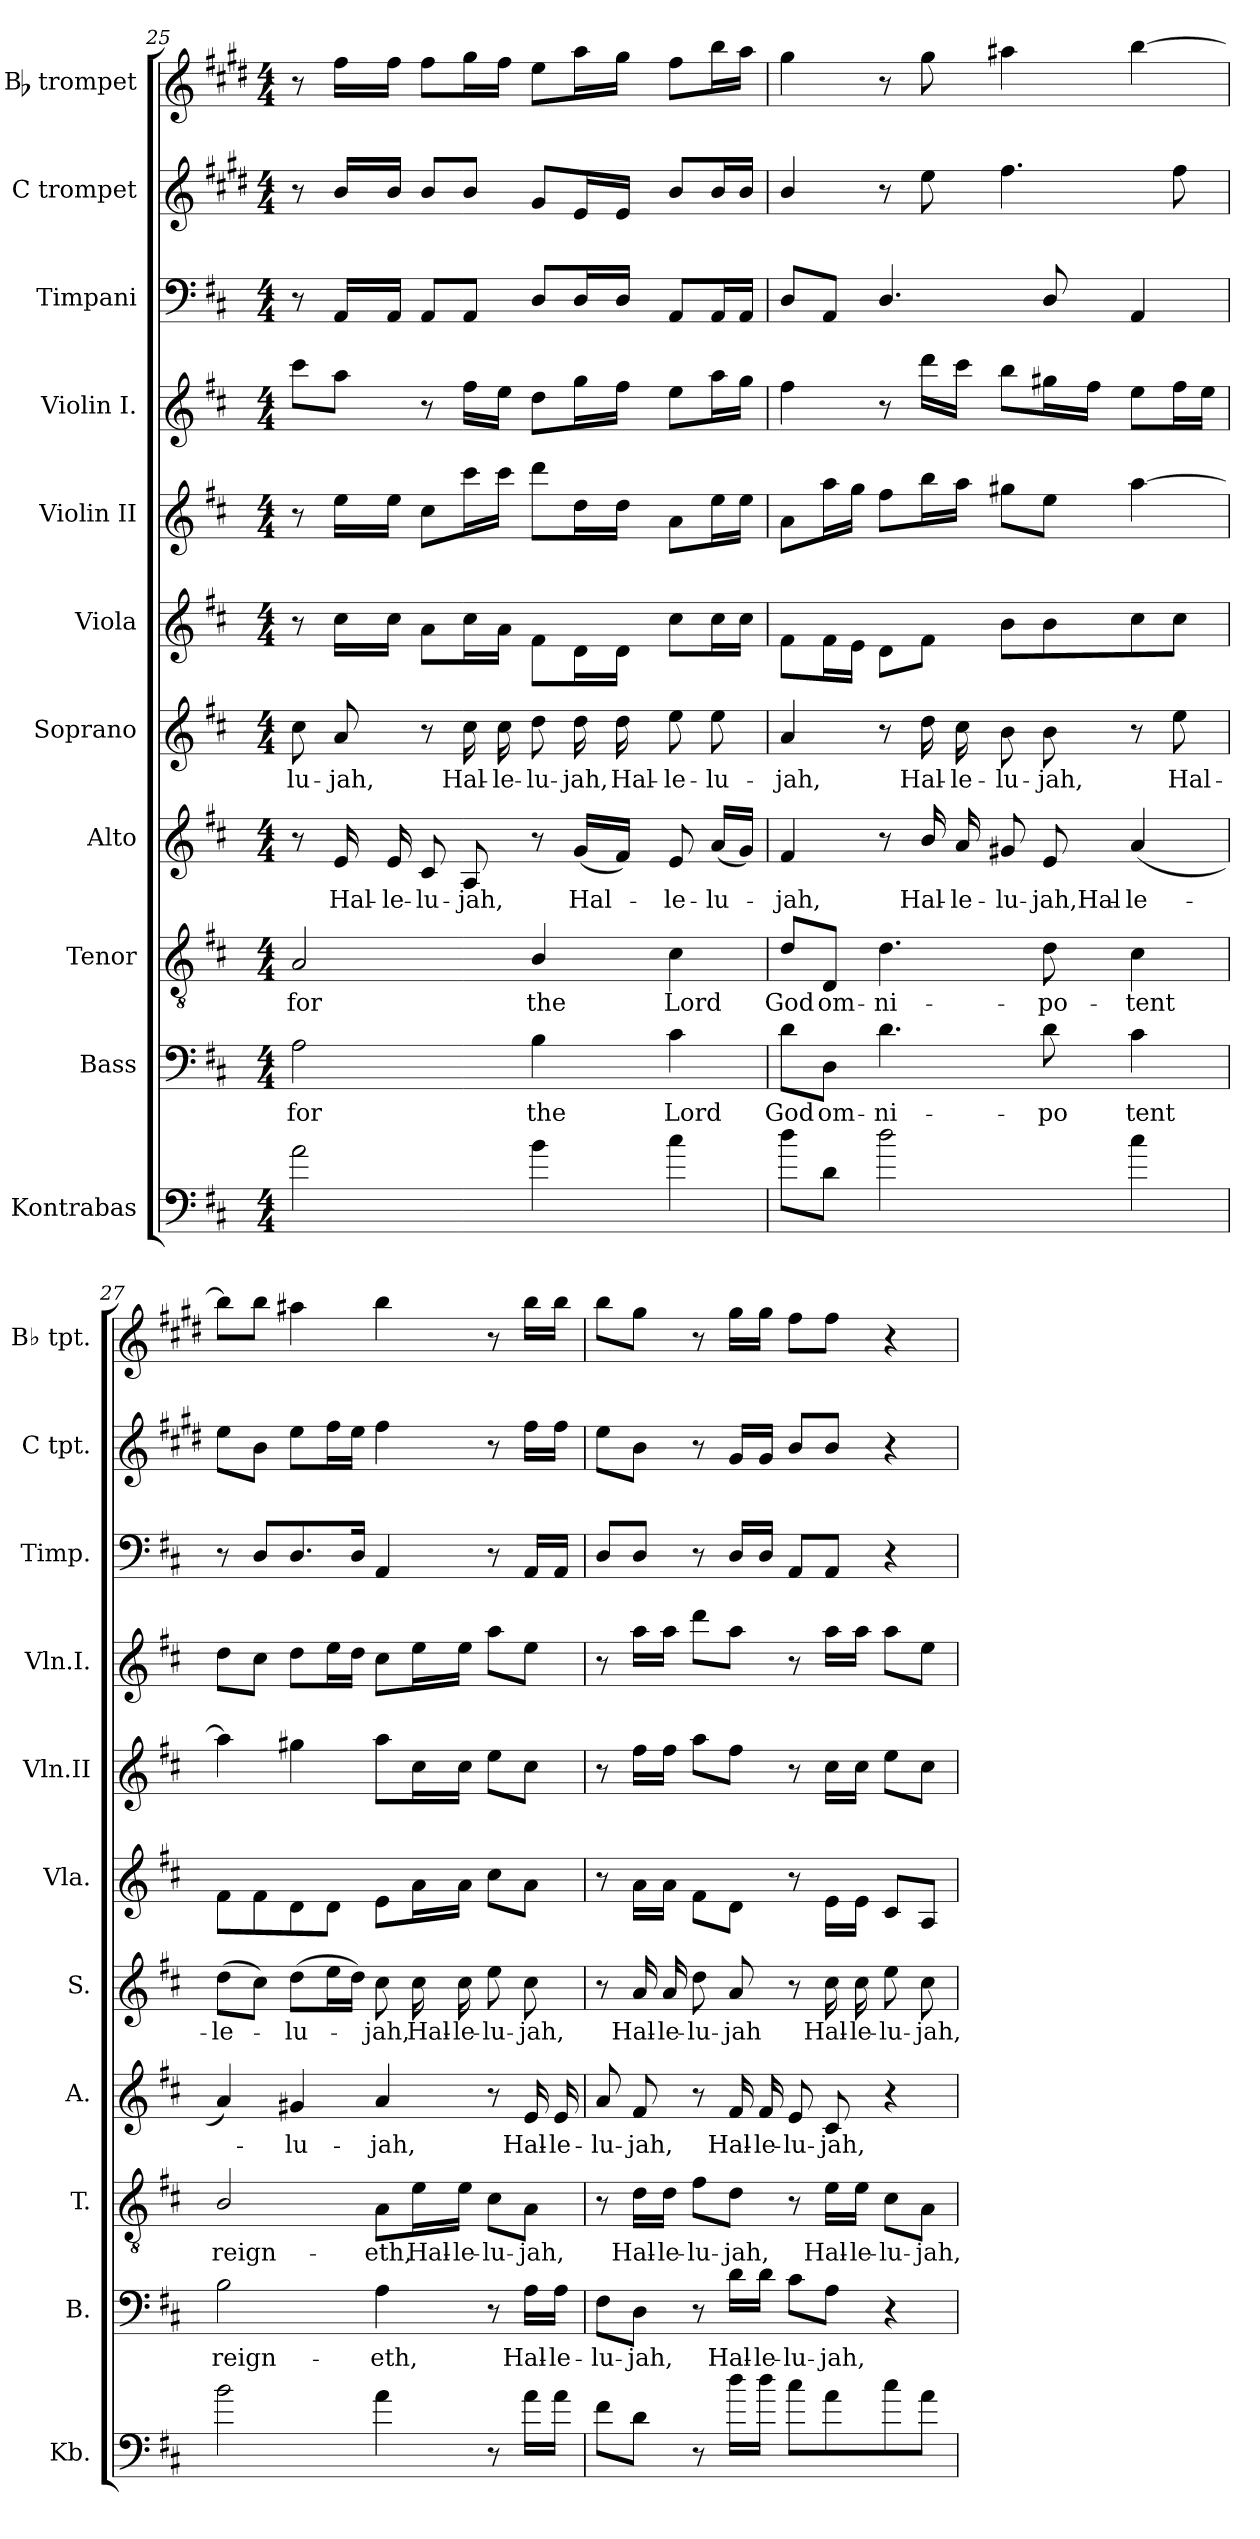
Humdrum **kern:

**kern	**kern	**text	**kern	**text	**kern	**text	**kern	**text	**kern	**kern	**kern	**kern	**kern	**kern
*part11	*part10	*part10	*part9	*part9	*part8	*part8	*part7	*part7	*part6	*part5	*part4	*part3	*part2	*part1
*staff11	*staff10	*staff10	*staff9	*staff9	*staff8	*staff8	*staff7	*staff7	*staff6	*staff5	*staff4	*staff3	*staff2	*staff1
*I"Kontrabas	*I"Bass	*	*I"Tenor	*	*I"Alto	*	*I"Soprano	*	*I"Viola	*I"Violin II	*I"Violin I.	*I"Timpani	*I"C trompet	*I"Bb trompet
*I'Kb.	*I'B.	*	*I'T.	*	*I'A.	*	*I'S.	*	*I'Vla.	*I'Vln.II	*I'Vln.I.	*I'Timp.	*I'C tpt.	*I'Bb tpt.
*clefF4	*clefF4	*	*clefGv2	*	*clefG2	*	*clefG2	*	*clefG2	*clefG2	*clefG2	*clefF4	*clefG2	*clefG2
*ITrd7c12	*	*	*	*	*	*	*	*	*	*	*	*	*ITrd1c2	*ITrd1c2
*k[f#c#]	*k[f#c#]	*	*k[f#c#]	*	*k[f#c#]	*	*k[f#c#]	*	*k[f#c#]	*k[f#c#]	*k[f#c#]	*k[f#c#]	*k[f#c#]	*k[f#c#]
*M4/4	*M4/4	*	*M4/4	*	*M4/4	*	*M4/4	*	*M4/4	*M4/4	*M4/4	*M4/4	*M4/4	*M4/4
=25	=25	=25	=25	=25	=25	=25	=25	=25	=25	=25	=25	=25	=25	=25
!	!	!LO:LY:b	!	!LO:LY:b	!	!	!	!LO:LY:b	!	!	!	!	!	!
2A\	2A\	for	2A/	for	8r	.	8cc#\	-lu-	8r	8r	8ccc#\L	8r	8r	8r
!	!	!	!	!	!	!LO:LY:b	!	!LO:LY:b	!	!	!	!	!	!
.	.	.	.	.	16e/	Hal-	8a/	-jah,	16cc#\LL	16ee\LL	8aa\J	16AA/LL	16a/LL	16ee\LL
!	!	!	!	!	!	!LO:LY:b	!	!	!	!	!	!	!	!
.	.	.	.	.	16e/	-le-	.	.	16cc#\JJ	16ee\JJ	.	16AA/JJ	16a/JJ	16ee\JJ
!	!	!	!	!	!	!LO:LY:b	!	!	!	!	!	!	!	!
.	.	.	.	.	8c#/	-lu-	8r	.	8a\L	8cc#\L	8r	8AA/L	8a/L	8ee\L
!	!	!	!	!	!	!LO:LY:b	!	!LO:LY:b	!	!	!	!	!	!
.	.	.	.	.	8A/	-jah,	16cc#\	Hal-	16cc#\L	16ccc#\L	16ff#\LL	8AA/J	8a/J	16ff#\L
!	!	!	!	!	!	!	!	!LO:LY:b	!	!	!	!	!	!
.	.	.	.	.	.	.	16cc#\	-le-	16a\JJ	16ccc#\JJ	16ee\JJ	.	.	16ee\JJ
!	!	!LO:LY:b	!	!LO:LY:b	!	!	!	!LO:LY:b	!	!	!	!	!	!
4B\	4B\	the	4B/	the	8r	.	8dd\	-lu-	8f#\L	8ddd\L	8dd\L	8D/L	8f#/L	8dd\L
!	!	!	!	!	!	!LO:LY:b	!	!LO:LY:b	!	!	!	!	!	!
.	.	.	.	.	(16g/LL	Hal-	16dd\	-jah,	16d\L	16dd\L	16gg\L	16D/L	16d/L	16gg\L
!	!	!	!	!	!	!	!	!LO:LY:b	!	!	!	!	!	!
.	.	.	.	.	16f#/JJ)	.	16dd\	Hal-	16d\JJ	16dd\JJ	16ff#\JJ	16D/JJ	16d/JJ	16ff#\JJ
!	!	!LO:LY:b	!	!LO:LY:b	!	!LO:LY:b	!	!LO:LY:b	!	!	!	!	!	!
4c#\	4c#\	Lord	4c#\	Lord	8e/	-le-	8ee\	-le-	8cc#\L	8a\L	8ee\L	8AA/L	8a/L	8ee\L
!	!	!	!	!	!	!LO:LY:b	!	!LO:LY:b	!	!	!	!	!	!
.	.	.	.	.	(16a/LL	-lu-	8ee\	-lu-	16cc#\L	16ee\L	16aa\L	16AA/L	16a/L	16aa\L
.	.	.	.	.	16g/JJ)	.	.	.	16cc#\JJ	16ee\JJ	16gg\JJ	16AA/JJ	16a/JJ	16gg\JJ
!!LO:PB:g=z
=26	=26	=26	=26	=26	=26	=26	=26	=26	=26	=26	=26	=26	=26	=26
!	!	!LO:LY:b	!	!LO:LY:b	!	!LO:LY:b	!	!LO:LY:b	!	!	!	!	!	!
8d\L	8d\L	God	8d/L	God	4f#/	-jah,	4a/	-jah,	8f#\L	8a\L	4ff#\	8D/L	4a/	4ff#\
!	!	!LO:LY:b	!	!LO:LY:b	!	!	!	!	!	!	!	!	!	!
8D\J	8D\J	om-	8D/J	om-	.	.	.	.	16f#\L	16aa\L	.	8AA/J	.	.
.	.	.	.	.	.	.	.	.	16e\JJ	16gg\JJ	.	.	.	.
!	!	!LO:LY:b	!	!LO:LY:b	!	!	!	!	!	!	!	!	!	!
2d\	4.d\	-ni-	4.d\	-ni-	8r	.	8r	.	8d\L	8ff#\L	8r	4.D/	8r	8r
!	!	!	!	!	!	!LO:LY:b	!	!LO:LY:b	!	!	!	!	!	!
.	.	.	.	.	16b/	Hal-	16dd\	Hal-	8f#\J	16bb\L	16ddd\LL	.	8dd\	8ff#\
!	!	!	!	!	!	!LO:LY:b	!	!LO:LY:b	!	!	!	!	!	!
.	.	.	.	.	16a/	-le-	16cc#\	-le-	.	16aa\JJ	16ccc#\JJ	.	.	.
!	!	!	!	!	!	!LO:LY:b	!	!LO:LY:b	!	!	!	!	!	!
.	.	.	.	.	8g#X/	-lu-	8b\	-lu-	8b\L	8gg#X\L	8bb\L	.	4.ee\	4gg#X\
!	!	!LO:LY:b	!	!LO:LY:b	!	!LO:LY:b	!	!LO:LY:b	!	!	!	!	!	!
.	8d\	-po	8d\	-po-	8e/	-jah,Hal-	8b\	-jah,	8b\	8ee\J	16gg#X\L	8D/	.	.
.	.	.	.	.	.	.	.	.	.	.	16ff#\JJ	.	.	.
!	!	!LO:LY:b	!	!LO:LY:b	!	!LO:LY:b	!	!	!	!	!	!	!	!
4c#\	4c#\	tent	4c#\	-tent	(4a/	-le-	8r	.	8cc#\	[4aa\	8ee\L	4AA/	.	[4aa\
!	!	!	!	!	!	!	!	!LO:LY:b	!	!	!	!	!	!
.	.	.	.	.	.	.	8ee\	Hal-	8cc#\J	.	16ff#\L	.	8ee\	.
.	.	.	.	.	.	.	.	.	.	.	16ee\JJ	.	.	.
=27	=27	=27	=27	=27	=27	=27	=27	=27	=27	=27	=27	=27	=27	=27
!	!	!LO:LY:b	!	!LO:LY:b	!	!	!	!LO:LY:b	!	!	!	!	!	!
2B\	2B\	reign-	2B/	reign-	4a/)	.	(8dd\L	-le-	8f#\L	4aa\]	8dd\L	8r	8dd\L	8aa\L]
.	.	.	.	.	.	.	8cc#\J)	.	8f#\	.	8cc#\J	8D/L	8a\J	8aa\J
!	!	!	!	!	!	!LO:LY:b	!	!LO:LY:b	!	!	!	!	!	!
.	.	.	.	.	4g#X/	-lu-	(8dd\L	-lu-	8d\	4gg#X\	8dd\L	8.D/	8dd\L	4gg#X\
.	.	.	.	.	.	.	16ee\L	.	8d\J	.	16ee\L	.	16ee\L	.
.	.	.	.	.	.	.	16dd\JJ)	.	.	.	16dd\JJ	16D/Jk	16dd\JJ	.
!	!	!LO:LY:b	!	!LO:LY:b	!	!LO:LY:b	!	!LO:LY:b	!	!	!	!	!	!
4A\	4A\	-eth,	8A\L	-eth,	4a/	-jah,	8cc#\	-jah,	8e\L	8aa\L	8cc#\L	4AA/	4ee\	4aa\
!	!	!	!	!LO:LY:b	!	!	!	!LO:LY:b	!	!	!	!	!	!
.	.	.	16e\L	Hal-	.	.	16cc#\	Hal-	16a\L	16cc#\L	16ee\L	.	.	.
!	!	!	!	!LO:LY:b	!	!	!	!LO:LY:b	!	!	!	!	!	!
.	.	.	16e\JJ	-le-	.	.	16cc#\	-le-	16a\JJ	16cc#\JJ	16ee\JJ	.	.	.
!	!	!	!	!LO:LY:b	!	!	!	!LO:LY:b	!	!	!	!	!	!
8r	8r	.	8c#\L	-lu-	8r	.	8ee\	-lu-	8cc#\L	8ee\L	8aa\L	8r	8r	8r
!	!	!LO:LY:b	!	!LO:LY:b	!	!LO:LY:b	!	!LO:LY:b	!	!	!	!	!	!
16A\LL	16A\LL	Hal-	8A\J	-jah,	16e/	Hal-	8cc#\	-jah,	8a\J	8cc#\J	8ee\J	16AA/LL	16ee\LL	16aa\LL
!	!	!LO:LY:b	!	!	!	!LO:LY:b	!	!	!	!	!	!	!	!
16A\JJ	16A\JJ	-le-	.	.	16e/	-le-	.	.	.	.	.	16AA/JJ	16ee\JJ	16aa\JJ
=28	=28	=28	=28	=28	=28	=28	=28	=28	=28	=28	=28	=28	=28	=28
!	!	!LO:LY:b	!	!	!	!LO:LY:b	!	!	!	!	!	!	!	!
8F#\L	8F#\L	-lu-	8r	.	8a/	-lu-	8r	.	8r	8r	8r	8D/L	8dd\L	8aa\L
!	!	!LO:LY:b	!	!LO:LY:b	!	!LO:LY:b	!	!LO:LY:b	!	!	!	!	!	!
8D\J	8D\J	-jah,	16d\LL	Hal-	8f#/	-jah,	16a/	Hal-	16a\LL	16ff#\LL	16aa\LL	8D/J	8a\J	8ff#\J
!	!	!	!	!LO:LY:b	!	!	!	!LO:LY:b	!	!	!	!	!	!
.	.	.	16d\JJ	-le-	.	.	16a/	-le-	16a\JJ	16ff#\JJ	16aa\JJ	.	.	.
!	!	!	!	!LO:LY:b	!	!	!	!LO:LY:b	!	!	!	!	!	!
8r	8r	.	8f#\L	-lu-	8r	.	8dd\	-lu-	8f#\L	8aa\L	8ddd\L	8r	8r	8r
!	!	!LO:LY:b	!	!LO:LY:b	!	!LO:LY:b	!	!LO:LY:b	!	!	!	!	!	!
16d\LL	16d\LL	Hal-	8d\J	-jah,	16f#/	Hal-	8a/	-jah	8d\J	8ff#\J	8aa\J	16D/LL	16f#/LL	16ff#\LL
!	!	!LO:LY:b	!	!	!	!LO:LY:b	!	!	!	!	!	!	!	!
16d\JJ	16d\JJ	-le-	.	.	16f#/	-le-	.	.	.	.	.	16D/JJ	16f#/JJ	16ff#\JJ
!	!	!LO:LY:b	!	!	!	!LO:LY:b	!	!	!	!	!	!	!	!
8c#\L	8c#\L	-lu-	8r	.	8e/	-lu-	8r	.	8r	8r	8r	8AA/L	8a/L	8ee\L
!	!	!LO:LY:b	!	!LO:LY:b	!	!LO:LY:b	!	!LO:LY:b	!	!	!	!	!	!
8A\	8A\J	-jah,	16e\LL	Hal-	8c#/	-jah,	16cc#\	Hal-	16e\LL	16cc#\LL	16aa\LL	8AA/J	8a/J	8ee\J
!	!	!	!	!LO:LY:b	!	!	!	!LO:LY:b	!	!	!	!	!	!
.	.	.	16e\JJ	-le-	.	.	16cc#\	-le-	16e\JJ	16cc#\JJ	16aa\JJ	.	.	.
!	!	!	!	!LO:LY:b	!	!	!	!LO:LY:b	!	!	!	!	!	!
8c#\	4r	.	8c#\L	-lu-	4r	.	8ee\	-lu-	8c#/L	8ee\L	8aa\L	4r	4r	4r
!	!	!	!	!LO:LY:b	!	!	!	!LO:LY:b	!	!	!	!	!	!
8A\J	.	.	8A\J	-jah,	.	.	8cc#\	-jah,	8A/J	8cc#\J	8ee\J	.	.	.
=	=	=	=	=	=	=	=	=	=	=	=	=	=	=
*-	*-	*-	*-	*-	*-	*-	*-	*-	*-	*-	*-	*-	*-	*-
